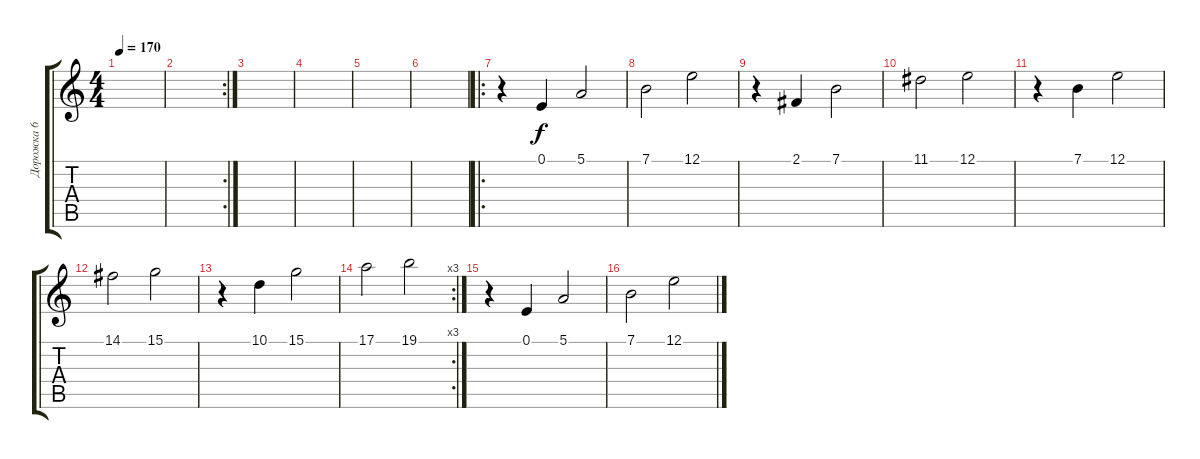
\track ("Дорожка 6" "Дорожка 6") {instrument acousticgrandpiano}
\staff {score tabs}
\tuning (E4 B3 G3 D3 A2 E2) {hide}
\ts (4 4)
\tempo 170
\clef g2
\ks c
|
\rc 2
|
|
|
|
|
\ro
r.4 0.1.4 5.1.2 |
7.1.2 12.1.2 |
r.4 2.1.4 7.1.2 |
11.1.2 12.1.2 |
r.4 7.1.4 12.1.2 |
14.1.2 15.1.2 |
r.4 10.1.4 15.1.2 |
\rc 3
17.1.2 19.1.2 |
r.4 0.1.4 5.1.2 |
7.1.2 12.1.2
